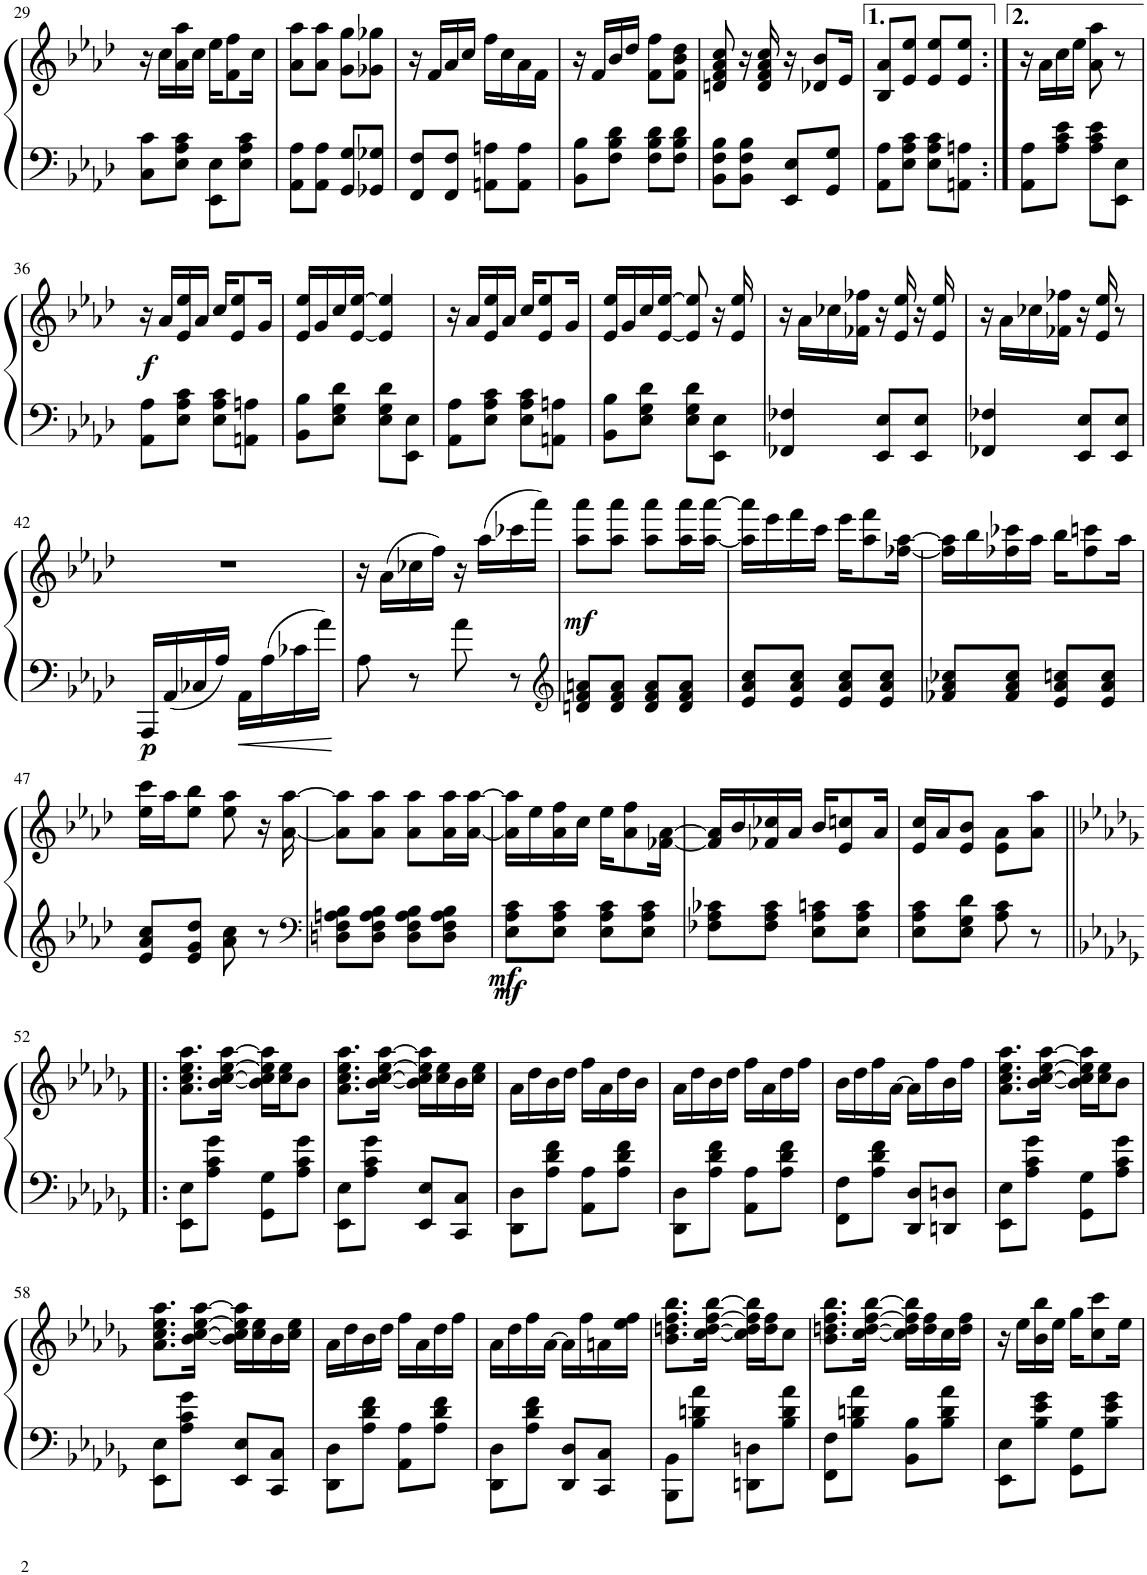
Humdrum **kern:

**kern	**kern	**dynam
*part1	*part1	*part1
*staff2	*staff1	*staff1/2
*I"Piano	*	*
*I'Pno	*	*
!!LO:PB:g=z
*clefF4	*clefG2	*
*k[b-e-a-d-]	*k[b-e-a-d-]	*
*M2/4	*M2/4	*
=29	=29	=29
8C\ 8c\L	16r	.
.	16cc\LL	.
8E-\ 8A-\ 8c\J	16a-\ 16aa-\	.
.	16cc\JJ	.
8EE-\ 8E-\L	16ee-\KL	.
.	8f\ 8ff\	.
8E-\ 8A-\ 8c\J	.	.
.	16cc\Jk	.
=30	=30	=30
8AA-\ 8A-\L	8a-\ 8aa-\L	.
8AA-\ 8A-\J	8a-\ 8aa-\J	.
8GG/ 8G/L	8g\ 8gg\L	.
8GG-X/ 8G-X/J	8g-X\ 8gg-X\J	.
=31	=31	=31
8FF/ 8F/L	16r	.
.	16f/LL	.
8FF/ 8F/J	16a-/	.
.	16cc/JJ	.
8AAn\ 8An\L	16ff\LL	.
.	16cc\	.
8AA\ 8A\J	16a-\	.
.	16f\JJ	.
=32	=32	=32
8BB-\ 8B-\L	16r	.
.	16f/LL	.
8F\ 8B-\ 8d-\J	16b-/	.
.	16dd-/JJ	.
8F\ 8B-\ 8d-\L	8f\ 8ff\L	.
8F\ 8B-\ 8d-\J	8f\ 8b-\ 8dd-\J	.
=33	=33	=33
8BB-\ 8F\ 8B-\L	8dn/ 8f/ 8a-/ 8cc/	.
8BB-\ 8F\ 8B-\J	16r	.
.	16d/ 16f/ 16a-/ 16cc/	.
8EE-/ 8E-/L	16r	.
.	8d-X/ 8b-/L	.
8GG/ 8G/J	.	.
.	16e-/Jk	.
=34	=34	=34
8AA-\ 8A-\L	8B-/ 8a-/L	.
8E-\ 8A-\ 8c\J	8e-/ 8ee-/J	.
8E-\ 8A-\ 8c\L	8e-/ 8ee-/L	.
8AAn\ 8An\J	8e-/ 8ee-/J	.
=35:|!	=35:|!	=35:|!
8AA-\ 8A-\L	16r	.
.	16a-\LL	.
8A-\ 8c\ 8e-\J	16cc\	.
.	16ee-\JJ	.
8A-\ 8c\ 8e-\L	8a-\ 8aa-\	.
8EE-\ 8E-\J	8r	.
!!LO:LB:g=z
=36	=36	=36
!	!	!LO:DY:b
8AA-\ 8A-\L	16r	f
.	16a-/LL	.
8E-\ 8A-\ 8c\J	16e-/ 16ee-/	.
.	16a-/JJ	.
8E-\ 8A-\ 8c\L	16cc/KL	.
.	8e-/ 8ee-/	.
8AAn\ 8An\J	.	.
.	16g/Jk	.
=37	=37	=37
8BB-\ 8B-\L	16e-/ 16ee-/LL	.
.	16g/	.
8E-\ 8G\ 8d-\J	16cc/	.
.	[16e-/ [16ee-/JJ	.
8E-\ 8G\ 8d-\L	4e-/] 4ee-/]	.
8EE-\ 8E-\J	.	.
=38	=38	=38
8AA-\ 8A-\L	16r	.
.	16a-/LL	.
8E-\ 8A-\ 8c\J	16e-/ 16ee-/	.
.	16a-/JJ	.
8E-\ 8A-\ 8c\L	16cc/KL	.
.	8e-/ 8ee-/	.
8AAn\ 8An\J	.	.
.	16g/Jk	.
=39	=39	=39
8BB-\ 8B-\L	16e-/ 16ee-/LL	.
.	16g/	.
8E-\ 8G\ 8d-\J	16cc/	.
.	[16e-/ [16ee-/JJ	.
8E-\ 8G\ 8d-\L	8e-/] 8ee-/]	.
8EE-\ 8E-\J	16r	.
.	16e-/ 16ee-/	.
=40	=40	=40
4FF-X/ 4F-X/	16r	.
.	16a-\LL	.
.	16cc-X\	.
.	16f-X\ 16ff-X\JJ	.
8EE-/ 8E-/L	16r	.
.	16e-/ 16ee-/	.
8EE-/ 8E-/J	16r	.
.	16e-/ 16ee-/	.
=41	=41	=41
4FF-X/ 4F-X/	16r	.
.	16a-\LL	.
.	16cc-X\	.
.	16f-X\ 16ff-X\JJ	.
8EE-/ 8E-/L	16r	.
.	16e-/ 16ee-/	.
8EE-/ 8E-/J	8r	.
!!LO:LB:g=z
=42	=42	=42
!	!	!LO:DY:b=2
16AAA-/LL	2r	p
16AA-/	.	.
16C-X/	.	.
16A-/JJ	.	.
16AA-\LL	.	.
16A-\	.	.
16c-X\	.	.
16a-\JJ	.	.
=43	=43	=43
8A-\	16r	.
.	(16a-\LL	.
8r	16cc-X\	.
.	16ff\JJ)	.
8a-\	16r	.
.	(16aa-\LL	.
8r	16ccc-X\	.
.	16aaa-\JJ)	.
=44	=44	=44
*clefG2	*	*
!	!	!LO:DY:b
8dn/ 8f/ 8an/L	8aa-\ 8aaa-\L	mf
8d/ 8f/ 8a/J	8aa-\ 8aaa-\J	.
8d/ 8f/ 8a/L	8aa-\ 8aaa-\L	.
8d/ 8f/ 8a/J	16aa-\ 16aaa-\L	.
.	[16aa-\ [16aaa-\JJ	.
=45	=45	=45
8e-/ 8a-/ 8cc/L	16aa-\] 16aaa-\]LL	.
.	16eee-\	.
8e-/ 8a-/ 8cc/J	16fff\	.
.	16ccc\JJ	.
8e-/ 8a-/ 8cc/L	16eee-\KL	.
.	8aa-\ 8fff\	.
8e-/ 8a-/ 8cc/J	.	.
.	[16ff-X\ [16aa-\Jk	.
=46	=46	=46
8f-X/ 8a-/ 8cc-X/L	16ff-\] 16aa-\]LL	.
.	16bb-\	.
8f-/ 8a-/ 8cc-/J	16ff-X\ 16ccc-X\	.
.	16aa-\JJ	.
8e-/ 8a-/ 8ccn/L	16bb-\KL	.
.	8ff-\ 8cccn\	.
8e-/ 8a-/ 8cc/J	.	.
.	16aa-\Jk	.
!!LO:LB:g=z
=47	=47	=47
8e-/ 8a-/ 8cc/L	16ee-\ 16ccc\LL	.
.	16aa-\J	.
8e-/ 8g/ 8dd-/J	8ee-\ 8bb-\J	.
8a-\ 8cc\	8ee-\ 8aa-\	.
8r	16r	.
.	[16a-\ [16aa-\	.
=48	=48	=48
*clefF4	*	*
8Dn\ 8F\ 8An\ 8B-\L	8a-\] 8aa-\]L	.
8D\ 8F\ 8A\ 8B-\J	8a-\ 8aa-\J	.
8D\ 8F\ 8A\ 8B-\L	8a-\ 8aa-\L	.
8D\ 8F\ 8A\ 8B-\J	16a-\ 16aa-\L	.
.	[16a-\ [16aa-\JJ	.
=49	=49	=49
!	!	!LO:DY:b=2
!	!	!LO:DY:n=1:b=2
8E-\ 8A-\ 8c\L	16a-\] 16aa-\]LL	mf mf
.	16ee-\	.
8E-\ 8A-\ 8c\J	16a-\ 16ff\	.
.	16cc\JJ	.
8E-\ 8A-\ 8c\L	16ee-\KL	.
.	8a-\ 8ff\	.
8E-\ 8A-\ 8c\J	.	.
.	[16f-X\ [16a-\Jk	.
=50	=50	=50
8F-X\ 8A-\ 8c-X\L	16f-/] 16a-/]LL	.
.	16b-/	.
8F-\ 8A-\ 8c-\J	16f-X/ 16cc-X/	.
.	16a-/JJ	.
8E-\ 8A-\ 8cn\L	16b-/KL	.
.	8e-/ 8ccn/	.
8E-\ 8A-\ 8c\J	.	.
.	16a-/Jk	.
=51	=51	=51
8E-\ 8A-\ 8c\L	16e-/ 16cc/LL	.
.	16a-/J	.
8E-\ 8G\ 8d-\J	8e-/ 8b-/J	.
8A-\ 8c\	8e-\ 8a-\L	.
8r	8a-\ 8aa-\J	.
!!LO:LB:g=z
=52!|:	=52!|:	=52!|:
*k[b-e-a-d-g-]	*k[b-e-a-d-g-]	*
8EE-\ 8E-\L	8.a-\ 8.cc\ 8.ee-\ 8.aa-\L	.
8A-\ 8c\ 8g-\J	.	.
.	[16b-\ [16cc\ [16ee-\ [16aa-\Jk	.
8GG-\ 8G-\L	16b-\] 16cc\] 16ee-\] 16aa-\]LL	.
.	16cc\ 16ee-\J	.
8A-\ 8c\ 8g-\J	8b-\J	.
=53	=53	=53
8EE-\ 8E-\L	8.a-\ 8.cc\ 8.ee-\ 8.aa-\L	.
8A-\ 8c\ 8g-\J	.	.
.	[16b-\ [16cc\ [16ee-\ [16aa-\Jk	.
8EE-/ 8E-/L	16b-\] 16cc\] 16ee-\] 16aa-\]LL	.
.	16cc\ 16ee-\	.
8CC/ 8C/J	16b-\	.
.	16cc\ 16ee-\JJ	.
=54	=54	=54
8DD-\ 8D-\L	16a-\LL	.
.	16dd-\	.
8A-\ 8d-\ 8f\J	16b-\	.
.	16dd-\JJ	.
8AA-\ 8A-\L	16ff\LL	.
.	16a-\	.
8A-\ 8d-\ 8f\J	16dd-\	.
.	16b-\JJ	.
=55	=55	=55
8DD-\ 8D-\L	16a-\LL	.
.	16dd-\	.
8A-\ 8d-\ 8f\J	16b-\	.
.	16dd-\JJ	.
8AA-\ 8A-\L	16ff\LL	.
.	16a-\	.
8A-\ 8d-\ 8f\J	16dd-\	.
.	16ff\JJ	.
=56	=56	=56
8FF\ 8F\L	16b-\LL	.
.	16dd-\	.
8A-\ 8d-\ 8f\J	16ff\	.
.	[16a-\JJ	.
8DD-/ 8D-/L	16a-\LL]	.
.	16ff\	.
8DDn/ 8Dn/J	16b-\	.
.	16ff\JJ	.
=57	=57	=57
8EE-\ 8E-\L	8.a-\ 8.cc\ 8.ee-\ 8.aa-\L	.
8A-\ 8c\ 8g-\J	.	.
.	[16b-\ [16cc\ [16ee-\ [16aa-\Jk	.
8GG-\ 8G-\L	16b-\] 16cc\] 16ee-\] 16aa-\]LL	.
.	16cc\ 16ee-\J	.
8A-\ 8c\ 8g-\J	8b-\J	.
!!LO:LB:g=z
=58	=58	=58
8EE-\ 8E-\L	8.a-\ 8.cc\ 8.ee-\ 8.aa-\L	.
8A-\ 8c\ 8g-\J	.	.
.	[16b-\ [16cc\ [16ee-\ [16aa-\Jk	.
8EE-/ 8E-/L	16b-\] 16cc\] 16ee-\] 16aa-\]LL	.
.	16cc\ 16ee-\	.
8CC/ 8C/J	16b-\	.
.	16cc\ 16ee-\JJ	.
=59	=59	=59
8DD-\ 8D-\L	16a-\LL	.
.	16dd-\	.
8A-\ 8d-\ 8f\J	16b-\	.
.	16dd-\JJ	.
8AA-\ 8A-\L	16ff\LL	.
.	16a-\	.
8A-\ 8d-\ 8f\J	16dd-\	.
.	16ff\JJ	.
=60	=60	=60
8DD-\ 8D-\L	16a-\LL	.
.	16dd-\	.
8A-\ 8d-\ 8f\J	16ff\	.
.	[16a-\JJ	.
8DD-/ 8D-/L	16a-\LL]	.
.	16ff\	.
8CC/ 8C/J	16an\	.
.	16ee-\ 16ff\JJ	.
=61	=61	=61
8BBB-\ 8BB-\L	8.b-\ 8.ddn\ 8.ff\ 8.bb-\L	.
8B-\ 8dn\ 8a-\J	.	.
.	[16cc\ [16dd\ [16ff\ [16bb-\Jk	.
8DDn\ 8Dn\L	16cc\] 16dd\] 16ff\] 16bb-\]LL	.
.	16dd\ 16ff\J	.
8B-\ 8d\ 8a-\J	8cc\J	.
=62	=62	=62
8FF\ 8F\L	8.b-\ 8.ddn\ 8.ff\ 8.bb-\L	.
8B-\ 8dn\ 8a-\J	.	.
.	[16cc\ [16dd\ [16ff\ [16bb-\Jk	.
8BB-\ 8B-\L	16cc\] 16dd\] 16ff\] 16bb-\]LL	.
.	16dd\ 16ff\	.
8B-\ 8d\ 8a-\J	16cc\	.
.	16dd\ 16ff\JJ	.
=63	=63	=63
8EE-\ 8E-\L	16r	.
.	16ee-\LL	.
8B-\ 8e-\ 8g-\J	16b-\ 16bb-\	.
.	16ee-\JJ	.
8GG-\ 8G-\L	16gg-\KL	.
.	8cc\ 8ccc\	.
8B-\ 8e-\ 8g-\J	.	.
.	16ee-\Jk	.
=	=	=
*-	*-	*-
